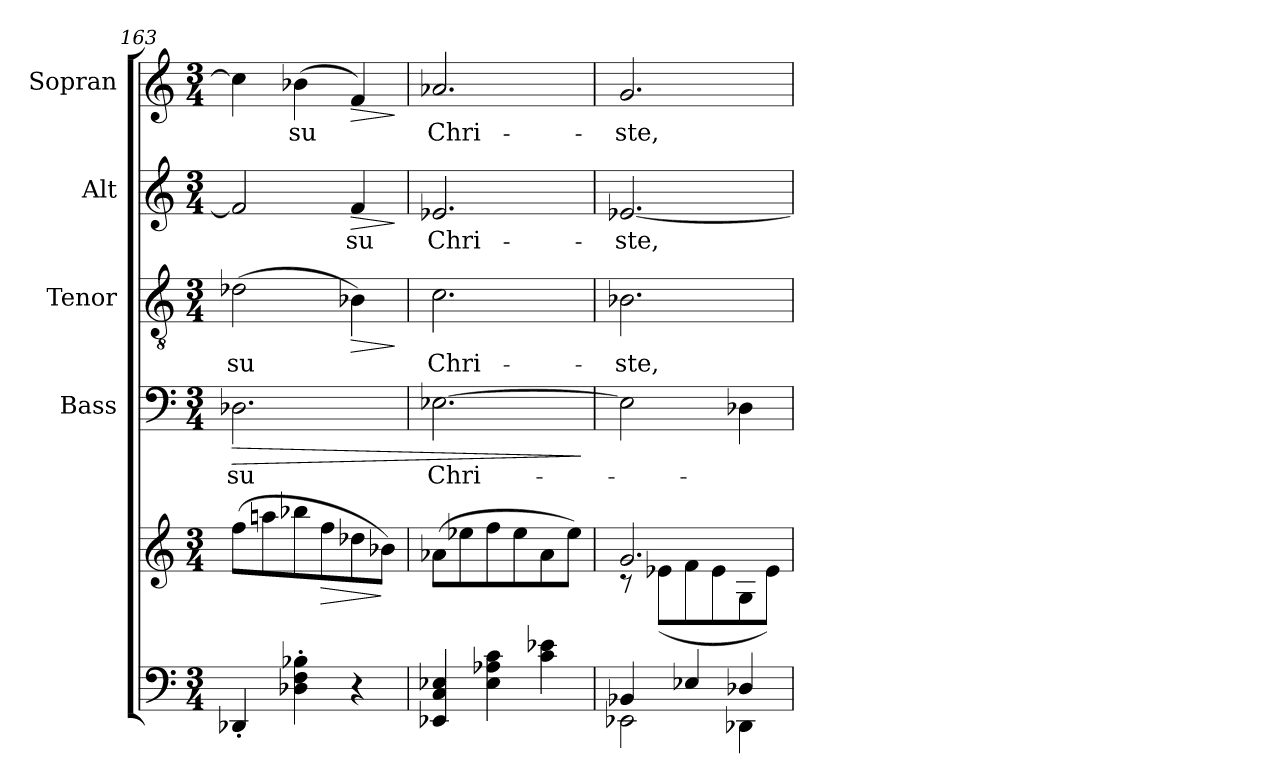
**kern	**kern	**dynam	**kern	**text	**dynam	**kern	**text	**dynam	**kern	**text	**dynam	**kern	**text	**dynam
*part5	*part5	*part5	*part4	*part4	*part4	*part3	*part3	*part3	*part2	*part2	*part2	*part1	*part1	*part1
*staff6	*staff5	*staff5/6	*staff4	*staff4	*staff4	*staff3	*staff3	*staff3	*staff2	*staff2	*staff2	*staff1	*staff1	*staff1
*	*	*	*I"Bass	*	*	*I"Tenor	*	*	*I"Alt	*	*	*I"Sopran	*	*
*	*	*	*I'B.	*	*	*I'T.	*	*	*I'A.	*	*	*I'S.	*	*
*clefF4	*clefG2	*	*clefF4	*	*	*clefGv2	*	*	*clefG2	*	*	*clefG2	*	*
*k[]	*k[]	*	*k[]	*	*	*k[]	*	*	*k[]	*	*	*k[]	*	*
*C:	*C:	*	*C:	*	*	*C:	*	*	*C:	*	*	*C:	*	*
*M3/4	*M3/4	*	*M3/4	*	*	*M3/4	*	*	*M3/4	*	*	*M3/4	*	*
=163	=163	=163	=163	=163	=163	=163	=163	=163	=163	=163	=163	=163	=163	=163
!	!	!	!	!LO:LY:b	!LO:HP:b	!	!LO:LY:b	!	!	!	!	!	!	!
4DD-X'</	(>8ff\L	.	2.D-X\	-su	>	(>2d-X\	-su	.	2f/]	.	.	4cc\]	.	.
.	8aan\	.	.	.	.	.	.	.	.	.	.	.	.	.
!	!	!	!	!	!	!	!	!	!	!	!	!	!LO:LY:b	!
4D-X\'> 4F\'> 4B-X\'>	8bb-X\	.	.	.	.	.	.	.	.	.	.	(>4b-X\	-su	.
!	!	!LO:HP:b	!	!	!	!	!	!	!	!	!	!	!	!
.	8ff\	>	.	.	.	.	.	.	.	.	.	.	.	.
!	!	!	!	!	!	!	!	!LO:HP:b	!	!LO:LY:b	!LO:HP:b	!	!	!LO:HP:b
4r	8dd-X\	.	.	.	.	4B-X\)	.	>	4f/	-su	>	4f/)	.	>
.	8b-X\J)	]	.	.	.	.	.	.	.	.	.	.	.	.
.	.	.	.	.	.	.	.	]	.	.	]	.	.	]
!!LO:PB:g=z
=164	=164	=164	=164	=164	=164	=164	=164	=164	=164	=164	=164	=164	=164	=164
!	!	!	!	!LO:LY:b	!	!	!LO:LY:b	!	!	!LO:LY:b	!	!	!LO:LY:b	!
4EE-X/ 4C/ 4E-X/	(>8a-X\L	.	[2.E-X\	Chri-	.	2.c\	Chri-	.	2.e-X/	Chri-	.	2.a-X/	Chri-	.
.	8ee-X\	.	.	.	.	.	.	.	.	.	.	.	.	.
4E-\ 4A-X\ 4c\	8ff\	.	.	.	.	.	.	.	.	.	.	.	.	.
.	8ee-\	.	.	.	.	.	.	.	.	.	.	.	.	.
4c\ 4e-X\	8a-\	.	.	.	.	.	.	.	.	.	.	.	.	.
.	8ee-\J)	.	.	.	.	.	.	.	.	.	.	.	.	.
.	.	.	.	.	]	.	.	.	.	.	.	.	.	.
=165	=165	=165	=165	=165	=165	=165	=165	=165	=165	=165	=165	=165	=165	=165
*^	*^	*	*	*	*	*	*	*	*	*	*	*	*	*
!	!	!	!	!	!	!	!	!	!LO:LY:b	!	!	!LO:LY:b	!	!	!LO:LY:b	!
4BB-X/	2EE-X\	2.g/	8rc	.	2E-\]	.	.	2.B-X\	-ste,	.	[2.e-X/	-ste,	.	2.g/	-ste,	.
.	.	.	(<8e-X\L	.	.	.	.	.	.	.	.	.	.	.	.	.
4E-X/	.	.	8f\	.	.	.	.	.	.	.	.	.	.	.	.	.
.	.	.	8e-\	.	.	.	.	.	.	.	.	.	.	.	.	.
4D-X/	4DD-X\	.	8G\	.	4D-X\	.	.	.	.	.	.	.	.	.	.	.
.	.	.	8e-\J)	.	.	.	.	.	.	.	.	.	.	.	.	.
*v	*v	*	*	*	*	*	*	*	*	*	*	*	*	*	*	*
*	*v	*v	*	*	*	*	*	*	*	*	*	*	*	*	*
=	=	=	=	=	=	=	=	=	=	=	=	=	=	=
*-	*-	*-	*-	*-	*-	*-	*-	*-	*-	*-	*-	*-	*-	*-
